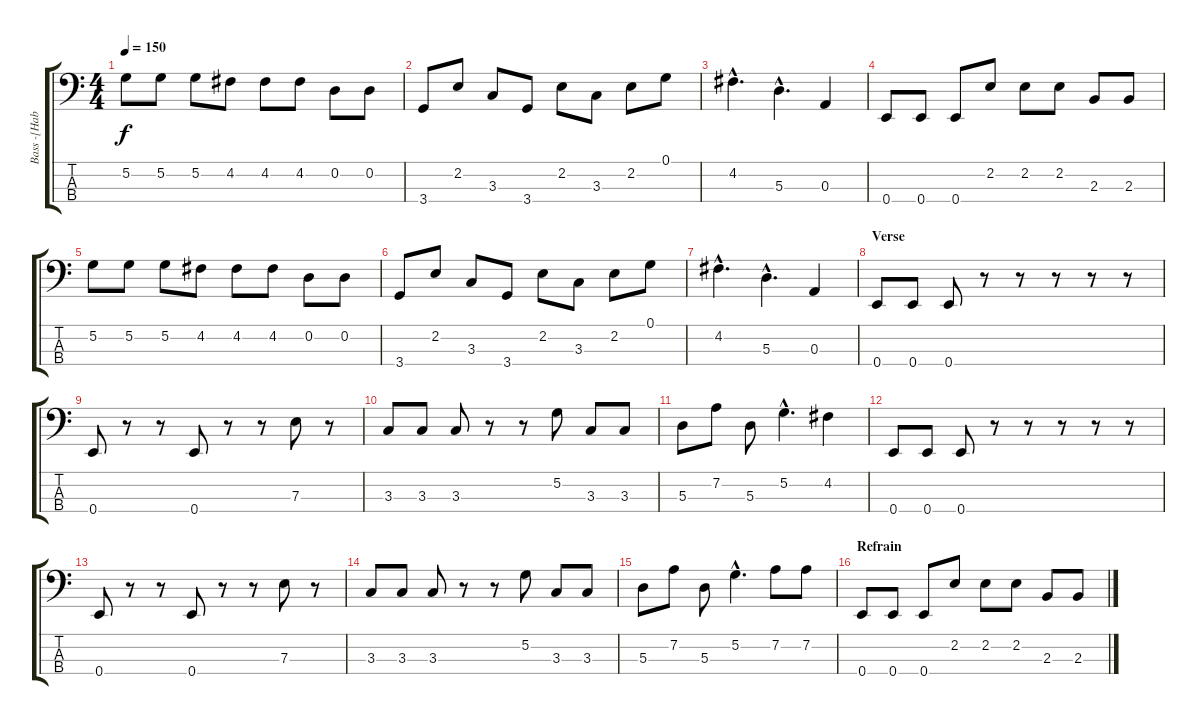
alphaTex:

\track ("Bass -[Habenicht]-" "Bass -[Hab") {instrument electricbasspick}
\staff {score tabs}
\tuning (G2 D2 A1 E1) {hide}
\ts (4 4)
\tempo 150
\clef f4
\ks c
5.2.8{dy f} 5.2.8 5.2.8 4.2.8 4.2.8 4.2.8 0.2.8 0.2.8 |
3.4.8 2.2.8 3.3.8 3.4.8 2.2.8 3.3.8 2.2.8 0.1.8 |
4.2{hac}.4{d} 5.3{hac}.4{d} 0.3.4 |
0.4.8 0.4.8 0.4.8 2.2.8 2.2.8 2.2.8 2.3.8 2.3.8 |
5.2.8 5.2.8 5.2.8 4.2.8 4.2.8 4.2.8 0.2.8 0.2.8 |
3.4.8 2.2.8 3.3.8 3.4.8 2.2.8 3.3.8 2.2.8 0.1.8 |
4.2{hac}.4{d} 5.3{hac}.4{d} 0.3.4 |
\section ("" "Verse")
0.4.8 0.4.8 0.4.8 r.8 r.8 r.8 r.8 r.8 |
0.4.8 r.8 r.8 0.4.8 r.8 r.8 7.3.8 r.8 |
3.3.8 3.3.8 3.3.8 r.8 r.8 5.2.8 3.3.8 3.3.8 |
5.3.8 7.2.8 5.3.8 5.2{hac}.4{d} 4.2.4 |
0.4.8 0.4.8 0.4.8 r.8 r.8 r.8 r.8 r.8 |
0.4.8 r.8 r.8 0.4.8 r.8 r.8 7.3.8 r.8 |
3.3.8 3.3.8 3.3.8 r.8 r.8 5.2.8 3.3.8 3.3.8 |
5.3.8 7.2.8 5.3.8 5.2{hac}.4{d} 7.2.8 7.2.8 |
\section ("" "Refrain")
0.4.8 0.4.8 0.4.8 2.2.8 2.2.8 2.2.8 2.3.8 2.3.8
